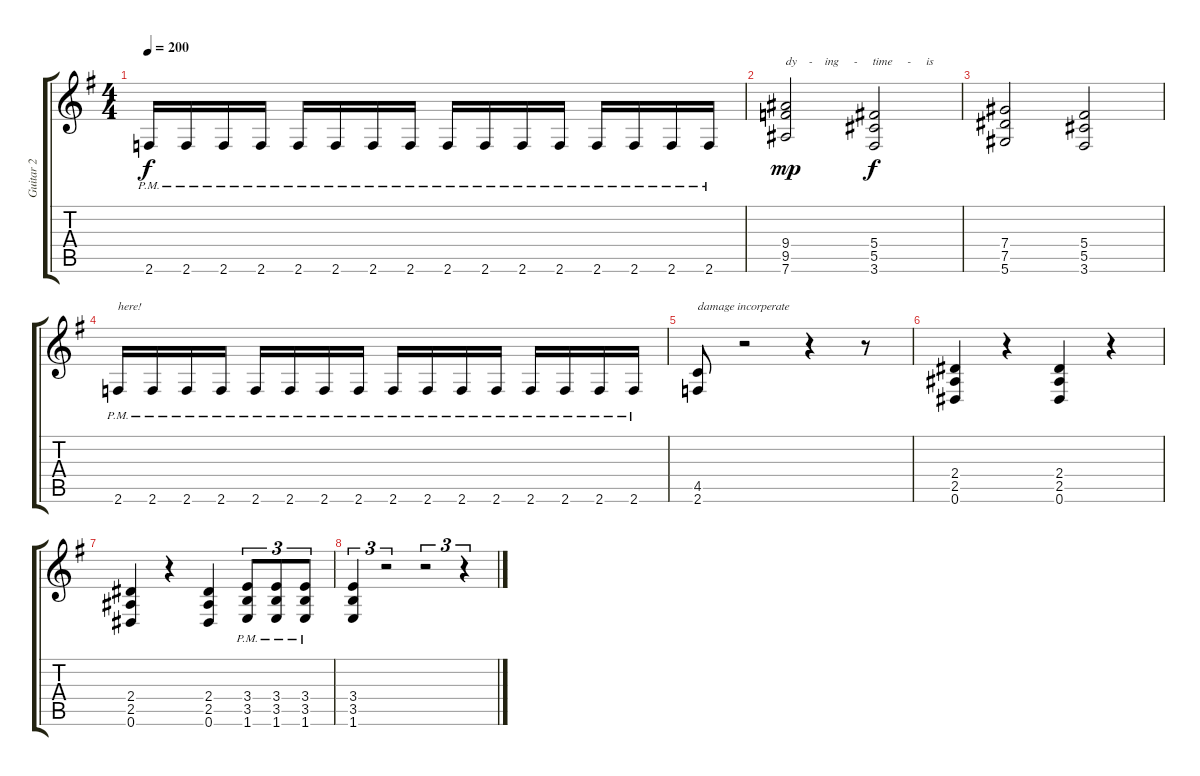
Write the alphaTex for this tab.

\track ("Guitar 2" "Guitar 2") {instrument distortionguitar}
\staff {score tabs}
\tuning (Eb4 Bb3 Gb3 Db3 Ab2 Eb2) {hide}
\ts (4 4)
\tempo 200
\clef g2
\ks eminor
2.6{pm}.16{dy f} 2.6{pm}.16 2.6{pm}.16 2.6{pm}.16 2.6{pm}.16 2.6{pm}.16 2.6{pm}.16 2.6{pm}.16 2.6{pm}.16 2.6{pm}.16 2.6{pm}.16 2.6{pm}.16 2.6{pm}.16 2.6{pm}.16 2.6{pm}.16 2.6{pm}.16 |
(9.4 9.5 7.6).2{txt "dy    -    ing     -     time     -     is" dy mp} (5.4 5.5 3.6).2{dy f} |
(7.4 7.5 5.6).2 (5.4 5.5 3.6).2 |
2.6{pm}.16{txt "here!"} 2.6{pm}.16 2.6{pm}.16 2.6{pm}.16 2.6{pm}.16 2.6{pm}.16 2.6{pm}.16 2.6{pm}.16 2.6{pm}.16 2.6{pm}.16 2.6{pm}.16 2.6{pm}.16 2.6{pm}.16 2.6{pm}.16 2.6{pm}.16 2.6{pm}.16 |
(4.5 2.6).8{txt "damage incorperate"} r.2 r.4 r.8 |
(2.4 2.5 0.6).4 r.4 (2.4 2.5 0.6).4 r.4 |
(2.4 2.5 0.6).4 r.4 (2.4 2.5 0.6).4 (3.4{pm} 3.5{pm} 1.6{pm}).8{tu (3 2)} (3.4{pm} 3.5{pm} 1.6{pm}).8{tu (3 2)} (3.4{pm} 3.5{pm} 1.6{pm}).8{tu (3 2)} |
(3.4 3.5 1.6).4{tu (3 2)} r.2{tu (3 2)} r.2{tu (3 2)} r.4{tu (3 2)}
